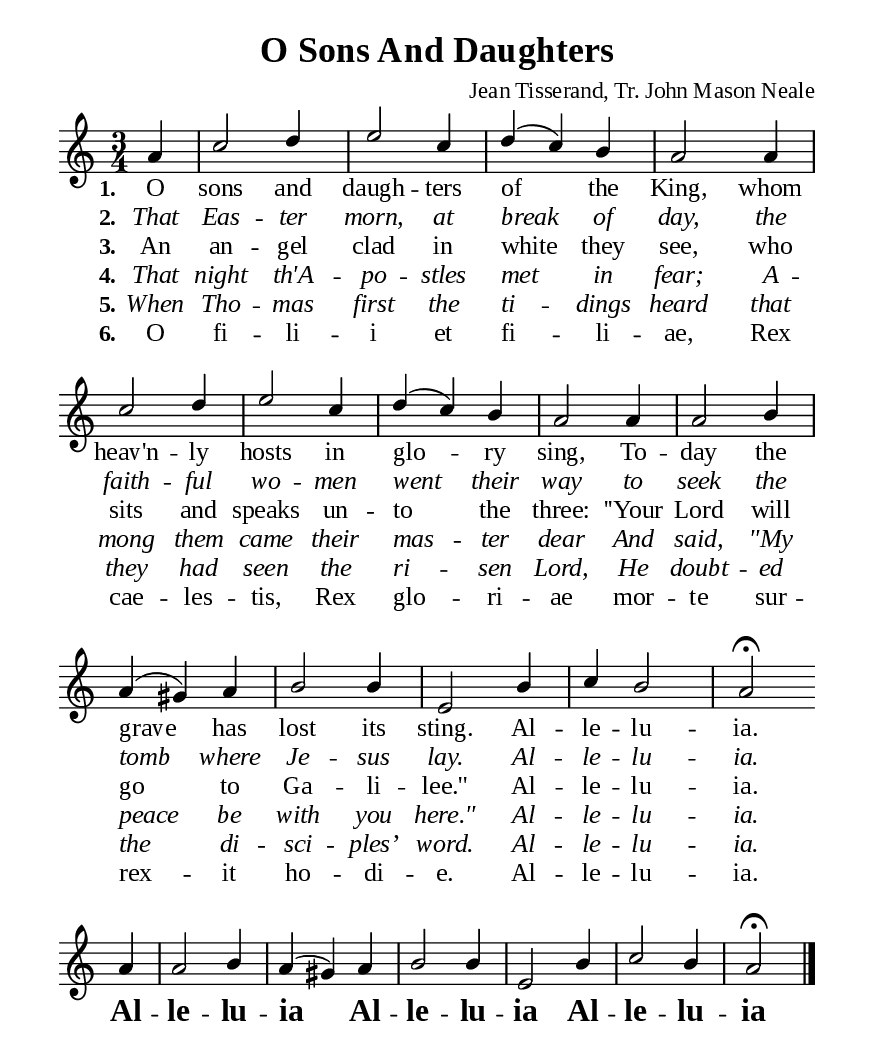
\version "2.18.2"

\header {
  title = "O Sons And Daughters"
  composer = "Jean Tisserand, Tr. John Mason Neale"
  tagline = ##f
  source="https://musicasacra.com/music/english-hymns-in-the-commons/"
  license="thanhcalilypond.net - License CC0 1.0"
}

global= {
  \key c \major
  \time 3/4
  \override Score.BarNumber.break-visibility = ##(#f #f #f)
  \override Lyrics.LyricSpace.minimum-distance = #3.0
}

\paper {
  #(set-paper-size "a5")
  top-margin = 10\mm
  bottom-margin = 5\mm
  left-margin = 10\mm
  right-margin = 10\mm
  indent = #0
  #(define fonts
	 (make-pango-font-tree "Liberation Serif"
	 		       "Liberation Serif"
			       "Liberation Serif"
			       (/ 20 20)))
  system-system-spacing = #'((basic-distance . 3) (padding . 3))
}

printItalic = \with {
  \override LyricText.font-shape = #'italic
}

% Soprano verse music
musicVerseSoprano = \relative c' {
                    \partial 4 a'4
  %{	01	%} c2 d4 |
  %{	02	%} e2 c4 |
  %{	03	%} d4(c4) b4 |
  %{	04	%} a2 a4 |
  %{	05	%} c2 d4 |
  %{	06	%} e2 c4 |
  %{	07	%} d4(c4) b4 |
  %{	08	%} a2 a4 |
  %{	09	%} a2 b4 |
  %{	10	%} a4(gis4) a4 |
  %{	11	%} b2 b4 |
  %{	12	%} e,2 b'4 |
  %{	13	%} c4 b2 |
                    a2 \fermata \bar "" \break

  %{	14	%} a4 |
  %{	15	%} a2 b4 |
  %{	16	%} a4(gis4) a4 |
  %{	17	%} b2 b4 |
  %{	18	%} e,2 b'4 |
  %{	19	%} c2 b4 |
                    a2 \fermata \bar "|."
}

% Verse lyrics
commonChorus = \lyricmode {
  \override LyricText.font-series = #'bold
  \override LyricText.font-size = #+3
  Al -- le -- lu -- ia
  Al -- le -- lu -- ia
  Al -- le -- lu -- ia
}

verseOne = \lyricmode {
  \set stanza = #"1."
  O sons and daugh -- ters of the King, whom heav'n -- ly hosts in glo -- ry sing,
  To -- day the grave has lost its sting. Al -- le -- lu -- ia.
}

verseTwo = \lyricmode {
  \set stanza = #"2."
  That Eas -- ter morn, at break of day, the faith -- ful wo -- men went their way
  to seek the tomb where Je -- sus lay. Al -- le -- lu -- ia.
}

verseThree = \lyricmode {
  \set stanza = #"3."
  An an -- gel clad in white they see, who sits and speaks un -- to the three:
  ''Your Lord will go to Ga -- li -- lee.'' Al -- le -- lu -- ia.

  \commonChorus
}

verseFour = \lyricmode {
  \set stanza = #"4."
  That night th'A -- po -- stles met in fear; A -- mong them came their mas -- ter dear
  And said, ''My peace be with you here.'' Al -- le -- lu -- ia.
}

verseFive = \lyricmode {
  \set stanza = #"5."
  When Tho -- mas first the ti -- dings heard that they had seen the ri -- sen Lord,
  He doubt -- ed the di -- sci -- ples’ word. Al -- le -- lu -- ia.
}

latin = \lyricmode {
  \set stanza = #"6."
  O fi -- li -- i et fi -- li -- ae,
  Rex cae -- les -- tis, Rex glo -- ri -- ae
  mor -- te sur -- rex -- it ho -- di -- e. Al -- le -- lu -- ia.
}

% Layout
\score {
    \new ChoirStaff <<
      \new Staff <<
        \clef "treble"
        \new Voice = "sopranos" { \voiceOne \global \stemUp \slurUp \musicVerseSoprano }
      >>
      \new Lyrics \lyricsto sopranos \verseOne
      \new Lyrics \printItalic \lyricsto sopranos \verseTwo
      \new Lyrics \lyricsto sopranos \verseThree
      \new Lyrics \printItalic \lyricsto sopranos \verseFour
      \new Lyrics \printItalic \lyricsto sopranos \verseFive
      \new Lyrics \lyricsto sopranos \latin
    >>
}
